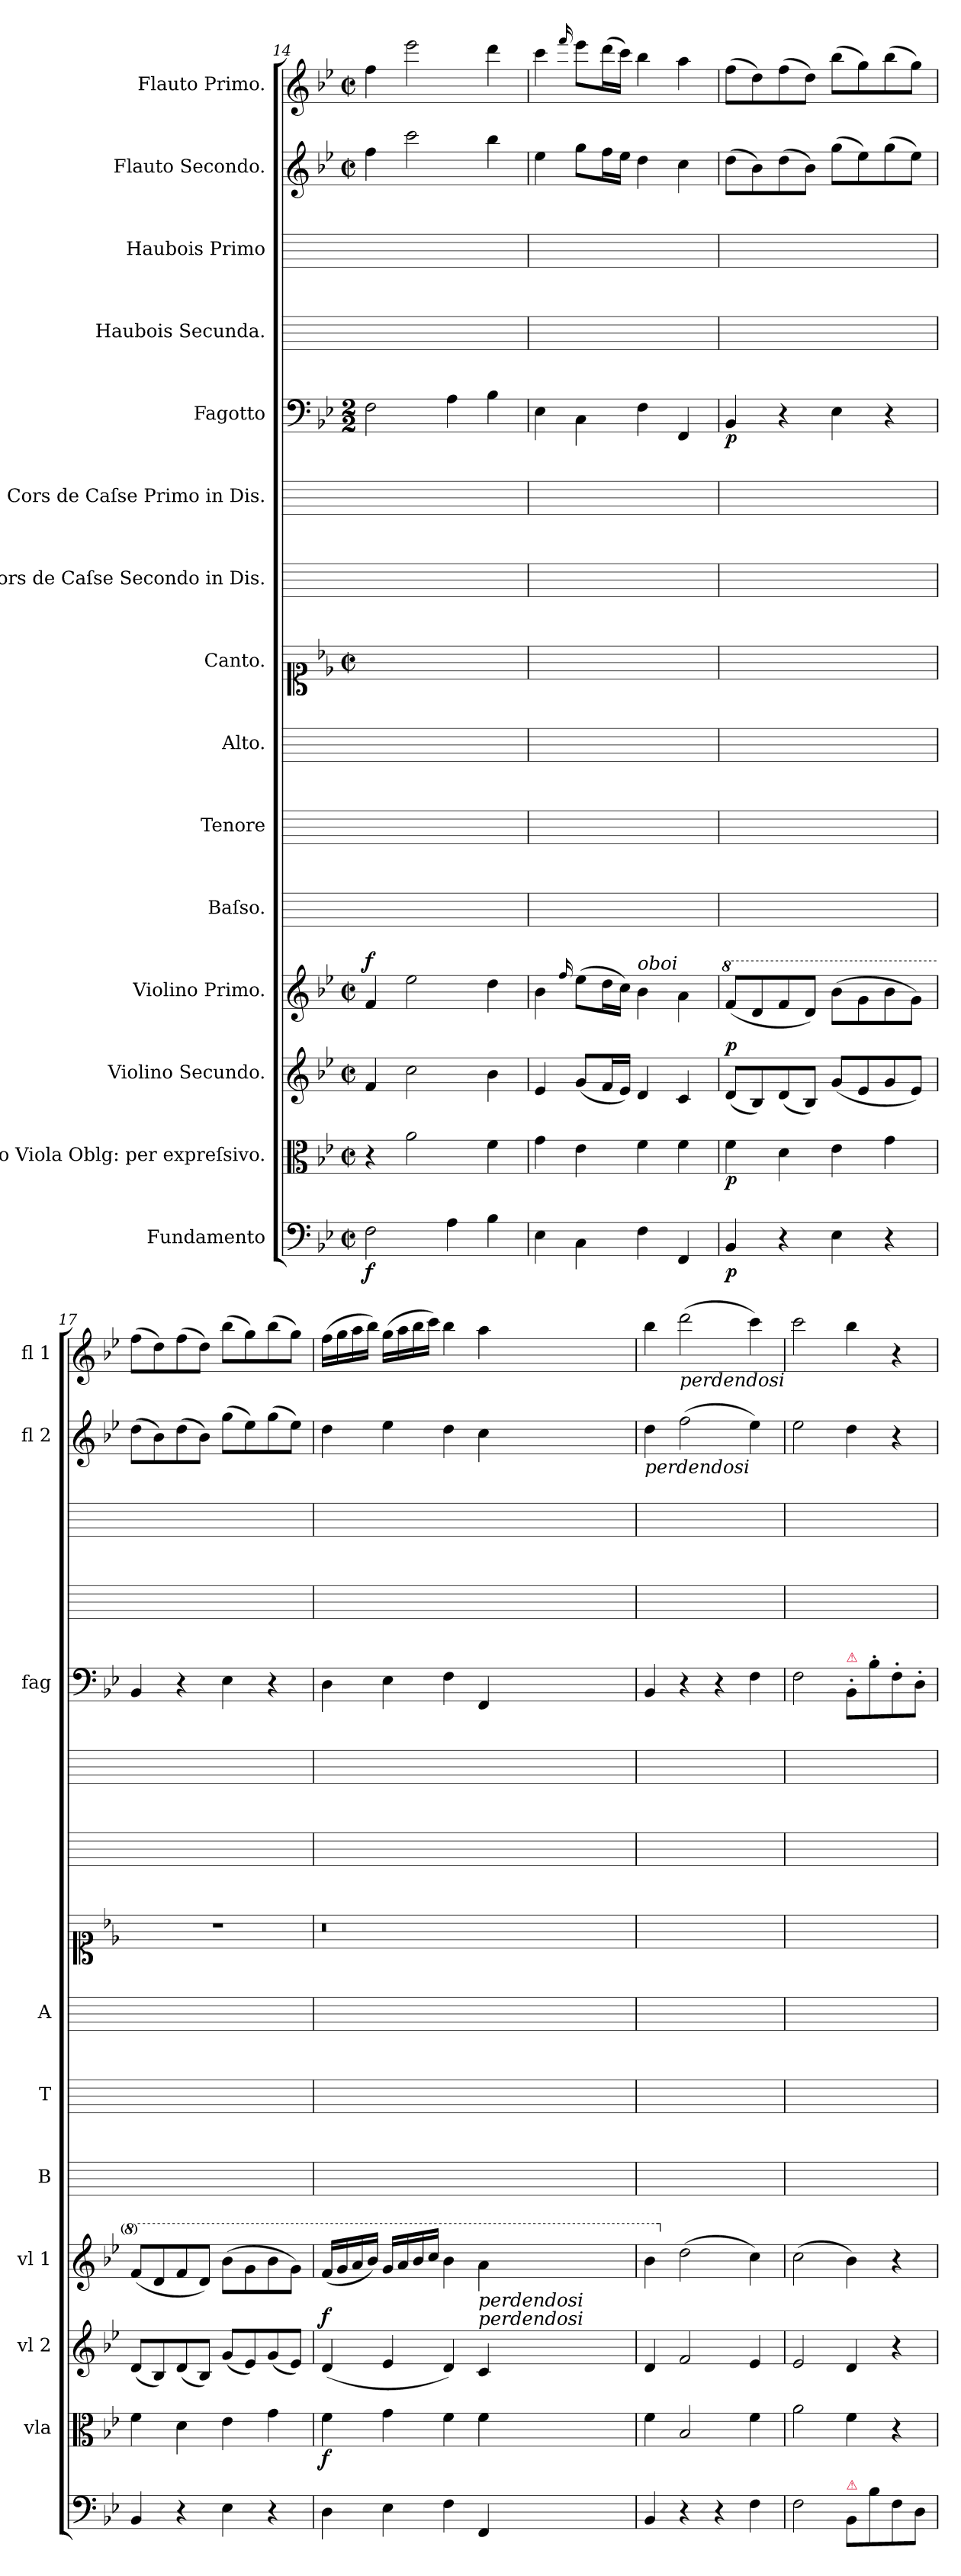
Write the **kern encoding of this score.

**kern	**dynam	**kern	**dynam	**kern	**dynam	**kern	**dynam	**kern	**kern	**kern	**kern	**kern	**kern	**kern	**dynam	**kern	**kern	**kern	**dynam	**kern	**dynam
*part15	*part15	*part14	*part14	*part13	*part13	*part12	*part12	*part11	*part10	*part9	*part8	*part7	*part6	*part5	*part5	*part4	*part3	*part2	*part2	*part1	*part1
*staff15	*staff15	*staff14	*staff14	*staff13	*staff13	*staff12	*staff12	*staff11	*staff10	*staff9	*staff8	*staff7	*staff6	*staff5	*staff5	*staff4	*staff3	*staff2	*staff2	*staff1	*staff1
*I"Fundamento	*	*I"Alto Viola Oblg: per expreſsivo.	*	*I"Violino Secundo.	*	*I"Violino Primo.	*	*I"Baſso.	*I"Tenore	*I"Alto.	*I"Canto.	*I"Cors de Caſse Secondo in Dis.	*I"Cors de Caſse Primo in Dis.	*I"Fagotto	*	*I"Haubois Secunda.	*I"Haubois Primo	*I"Flauto Secondo.	*	*I"Flauto Primo.	*
*	*	*I'vla	*	*I'vl 2	*	*I'vl 1	*	*I'B	*I'T	*I'A	*	*	*	*I'fag	*	*	*	*I'fl 2	*	*I'fl 1	*
*clefF4	*	*clefC3	*	*clefG2	*	*clefG2	*	*	*	*	*clefC1	*	*	*clefF4	*	*	*	*clefG2	*	*clefG2	*
*k[b-e-]	*	*k[b-e-]	*	*k[b-e-]	*	*k[b-e-]	*	*	*	*	*k[b-e-]	*	*	*k[b-e-]	*	*	*	*k[b-e-]	*	*k[b-e-]	*
*B-:	*	*B-:	*	*B-:	*	*B-:	*	*	*	*	*B-:	*	*	*B-:	*	*	*	*B-:	*	*B-:	*
*M2/2	*	*M2/2	*	*M2/2	*	*M2/2	*	*	*	*	*M2/2	*	*	*M2/2	*	*	*	*M2/2	*	*M2/2	*
*met(c|)	*	*met(c|)	*	*met(c|)	*	*met(c|)	*	*	*	*	*met(c|)	*	*	*	*	*	*	*met(c|)	*	*met(c|)	*
=14	=14	=14	=14	=14	=14	=14	=14	=14	=14	=14	=14	=14	=14	=14	=14	=14	=14	=14	=14	=14	=14
!	!	!	!	!	!	!	!LO:DY:a	!	!	!	!	!	!	!	!	!	!	!	!	!	!
2F\	f.	4r	.	4f/	.	4f/	f	1ryy	1ryy	1ryy	1ryy	1ryy	1ryy	2F\	f&colon;	1ryy	1ryy	4ff\	f&colon;	4ff\	f&colon;
.	.	2a\	f&colon;	2cc\	.	2ee-\	.	.	.	.	.	.	.	.	.	.	.	2ccc\	.	2eee-\	.
4A\	.	.	.	.	.	.	.	.	.	.	.	.	.	4A\	.	.	.	.	.	.	.
4B-\	.	4f\	.	4b-\	.	4dd\	.	.	.	.	.	.	.	4B-\	.	.	.	4bb-\	.	4ddd\	.
=15	=15	=15	=15	=15	=15	=15	=15	=15	=15	=15	=15	=15	=15	=15	=15	=15	=15	=15	=15	=15	=15
4E-\	.	4g\	.	4e-/	.	4b-\	.	1ryy	1ryy	1ryy	1ryy	1ryy	1ryy	4E-\	.	1ryy	1ryy	4ee-\	.	4ccc\	.
.	.	.	.	.	.	16qqff/	.	.	.	.	.	.	.	.	.	.	.	.	.	16qqfff/	.
4C\	.	4e-\	.	(8g/L	.	(8ee-\L	.	.	.	.	.	.	.	4C\	.	.	.	8gg\L	.	8eee-\L	.
.	.	.	.	16f/L	.	16dd\L	.	.	.	.	.	.	.	.	.	.	.	16ff\L	.	(16ddd\L	.
.	.	.	.	16e-/JJ)	.	16cc\JJ)	.	.	.	.	.	.	.	.	.	.	.	16ee-\JJ	.	16ccc\JJ)	.
!	!	!	!	!	!	!LO:TX:a:i:t=oboi	!	!	!	!	!	!	!	!	!	!	!	!	!	!	!
4F\	.	4f\	.	4d/	.	4b-\	.	.	.	.	.	.	.	4F\	.	.	.	4dd\	.	4bb-\	.
4FF/	.	4f\	.	4c/	.	4a\	.	.	.	.	.	.	.	4FF/	.	.	.	4cc\	.	4aa\	.
=16	=16	=16	=16	=16	=16	=16	=16	=16	=16	=16	=16	=16	=16	=16	=16	=16	=16	=16	=16	=16	=16
*	*	*	*	*	*	*8va	*	*	*	*	*	*	*	*	*	*	*	*	*	*	*
!	!	!	!	!	!LO:DY:a	!	!	!	!	!	!	!	!	!	!	!	!	!	!	!	!
4BB-/	p	4f\	p	(8d/L	p	(8ff/L	.	1ryy	1ryy	1ryy	1ryy	1ryy	1ryy	4BB-/	p.	1ryy	1ryy	(8dd\L	p&colon;	(8ff\L	p&colon;
.	.	.	.	8B-/)	.	8dd/	.	.	.	.	.	.	.	.	.	.	.	8b-\)	.	8dd\)	.
4r	.	4d\	.	(8d/	.	8ff/	.	.	.	.	.	.	.	4r	.	.	.	(8dd\	.	(8ff\	.
.	.	.	.	8B-/J)	.	8dd/J)	.	.	.	.	.	.	.	.	.	.	.	8b-\J)	.	8dd\J)	.
4E-\	.	4e-\	.	(8g/L	.	(8bb-\L	.	.	.	.	.	.	.	4E-\	.	.	.	(8gg\L	.	(8bb-\L	.
.	.	.	.	8e-/	.	8gg\	.	.	.	.	.	.	.	.	.	.	.	8ee-\)	.	8gg\)	.
4r	.	4g\	.	8g/	.	8bb-\	.	.	.	.	.	.	.	4r	.	.	.	(8gg\	.	(8bb-\	.
.	.	.	.	8e-/J)	.	8gg\J)	.	.	.	.	.	.	.	.	.	.	.	8ee-\J)	.	8gg\J)	.
=17	=17	=17	=17	=17	=17	=17	=17	=17	=17	=17	=17	=17	=17	=17	=17	=17	=17	=17	=17	=17	=17
4BB-/	.	4f\	.	(8d/L	.	(8ff/L	.	1ryy	1ryy	1ryy	1r	1ryy	1ryy	4BB-/	.	1ryy	1ryy	(8dd\L	.	(8ff\L	.
.	.	.	.	8B-/)	.	8dd/	.	.	.	.	.	.	.	.	.	.	.	8b-\)	.	8dd\)	.
4r	.	4d\	.	(8d/	.	8ff/	.	.	.	.	.	.	.	4r	.	.	.	(8dd\	.	(8ff\	.
.	.	.	.	8B-/J)	.	8dd/J)	.	.	.	.	.	.	.	.	.	.	.	8b-\J)	.	8dd\J)	.
4E-\	.	4e-\	.	(8g/L	.	(8bb-\L	.	.	.	.	.	.	.	4E-\	.	.	.	(8gg\L	.	(8bb-\L	.
.	.	.	.	8e-/)	.	8gg\	.	.	.	.	.	.	.	.	.	.	.	8ee-\)	.	8gg\)	.
4r	.	4g\	.	(8g/	.	8bb-\	.	.	.	.	.	.	.	4r	.	.	.	(8gg\	.	(8bb-\	.
.	.	.	.	8e-/J)	.	8gg\J)	.	.	.	.	.	.	.	.	.	.	.	8ee-\J)	.	8gg\J)	.
=18	=18	=18	=18	=18	=18	=18	=18	=18	=18	=18	=18	=18	=18	=18	=18	=18	=18	=18	=18	=18	=18
!	!	!	!	!	!LO:DY:a	!	!	!	!	!	!	!	!	!	!	!	!	!	!	!	!
4D\	fr.	4f\	f	(4d/	f	(16ff/LL	.	1ryy	1ryy	1ryy	0.r	1ryy	1ryy	4D\	for&colon;	1ryy	1ryy	4dd\	f&colon;	(16ff\LL	f&colon;
.	.	.	.	.	.	16gg/	.	.	.	.	.	.	.	.	.	.	.	.	.	16gg\	.
.	.	.	.	.	.	16aa/	.	.	.	.	.	.	.	.	.	.	.	.	.	16aa\	.
.	.	.	.	.	.	16bb-/JJ)	.	.	.	.	.	.	.	.	.	.	.	.	.	16bb-\JJ)	.
4E-\	.	4g\	.	4e-/	.	16gg/LL	.	.	.	.	.	.	.	4E-\	.	.	.	4ee-\	.	(16gg\LL	.
.	.	.	.	.	.	16aa/	.	.	.	.	.	.	.	.	.	.	.	.	.	16aa\	.
.	.	.	.	.	.	16bb-/	.	.	.	.	.	.	.	.	.	.	.	.	.	16bb-\	.
.	.	.	.	.	.	16ccc/JJ	.	.	.	.	.	.	.	.	.	.	.	.	.	16ccc\JJ)	.
4F\	.	4f\	.	4d/)	.	4bb-\	.	.	.	.	.	.	.	4F\	.	.	.	4dd\	.	4bb-\	.
!	!	!	!	!	!	!LO:TX:b:i:t=perdendosi	!	!	!	!	!	!	!	!	!	!	!	!	!	!	!
!	!	!	!	!LO:TX:a:i:t=perdendosi	!	!	!	!	!	!	!	!	!	!	!	!	!	!	!	!	!
4FF/	.	4f\	.	4c/	.	4aa\	.	.	.	.	.	.	.	4FF/	.	.	.	4cc\	.	4aa\	.
0ryy	.	0ryy	.	0ryy	.	0ryy	.	0ryy	0ryy	0ryy	.	0ryy	0ryy	0ryy	.	0ryy	0ryy	0ryy	.	0ryy	.
=19	=19	=19	=19	=19	=19	=19	=19	=19	=19	=19	=19	=19	=19	=19	=19	=19	=19	=19	=19	=19	=19
!	!	!	!	!	!	!	!	!	!	!	!	!	!	!	!	!	!	!LO:TX:b:i:t=perdendosi	!	!	!
4BB-/	.	4f\	.	4d/	.	4bb-\	.	1ryy	1ryy	1ryy	1ryy	1ryy	1ryy	4BB-/	.	1ryy	1ryy	4dd\	.	4bb-\	.
*	*	*	*	*	*	*X8va	*	*	*	*	*	*	*	*	*	*	*	*	*	*	*
!	!	!	!	!	!	!	!	!	!	!	!	!	!	!	!	!	!	!	!	!LO:TX:b:i:t=perdendosi	!
4r	.	2B-/	.	2f/	.	(2dd\	.	.	.	.	.	.	.	4r	.	.	.	(2ff\	.	(2ddd\	.
4r	.	.	.	.	.	.	.	.	.	.	.	.	.	4r	.	.	.	.	.	.	.
4F\	.	4f\	.	4e-/	.	4cc\)	.	.	.	.	.	.	.	4F\	.	.	.	4ee-\)	.	4ccc\)	.
=20	=20	=20	=20	=20	=20	=20	=20	=20	=20	=20	=20	=20	=20	=20	=20	=20	=20	=20	=20	=20	=20
2F\	f&colon;	2a\	.	2e-/	.	(2cc\	.	1ryy	1ryy	1ryy	1ryy	1ryy	1ryy	2F\	f&colon;	1ryy	1ryy	2ee-\	.	2ccc\	.
!	!	!	!	!	!	!	!	!	!	!	!	!	!	!LO:TX:a:color=crimson:t=⚠	!	!	!	!	!	!	!
!LO:TX:a:color=crimson:t=⚠	!	!	!	!	!	!	!	!	!	!	!	!	!	!	!	!	!	!	!	!	!
8BB-/L	.	4f\	.	4d/	.	4b-\)	.	.	.	.	.	.	.	8BB-'/L	.	.	.	4dd\	.	4bb-\	.
8B-\	.	.	.	.	.	.	.	.	.	.	.	.	.	8B-'\	.	.	.	.	.	.	.
8F\	.	4r	.	4r	.	4r	.	.	.	.	.	.	.	8F'\	.	.	.	4r	.	4r	.
8D\J	.	.	.	.	.	.	.	.	.	.	.	.	.	8D'\J	.	.	.	.	.	.	.
=	=	=	=	=	=	=	=	=	=	=	=	=	=	=	=	=	=	=	=	=	=
*-	*-	*-	*-	*-	*-	*-	*-	*-	*-	*-	*-	*-	*-	*-	*-	*-	*-	*-	*-	*-	*-
